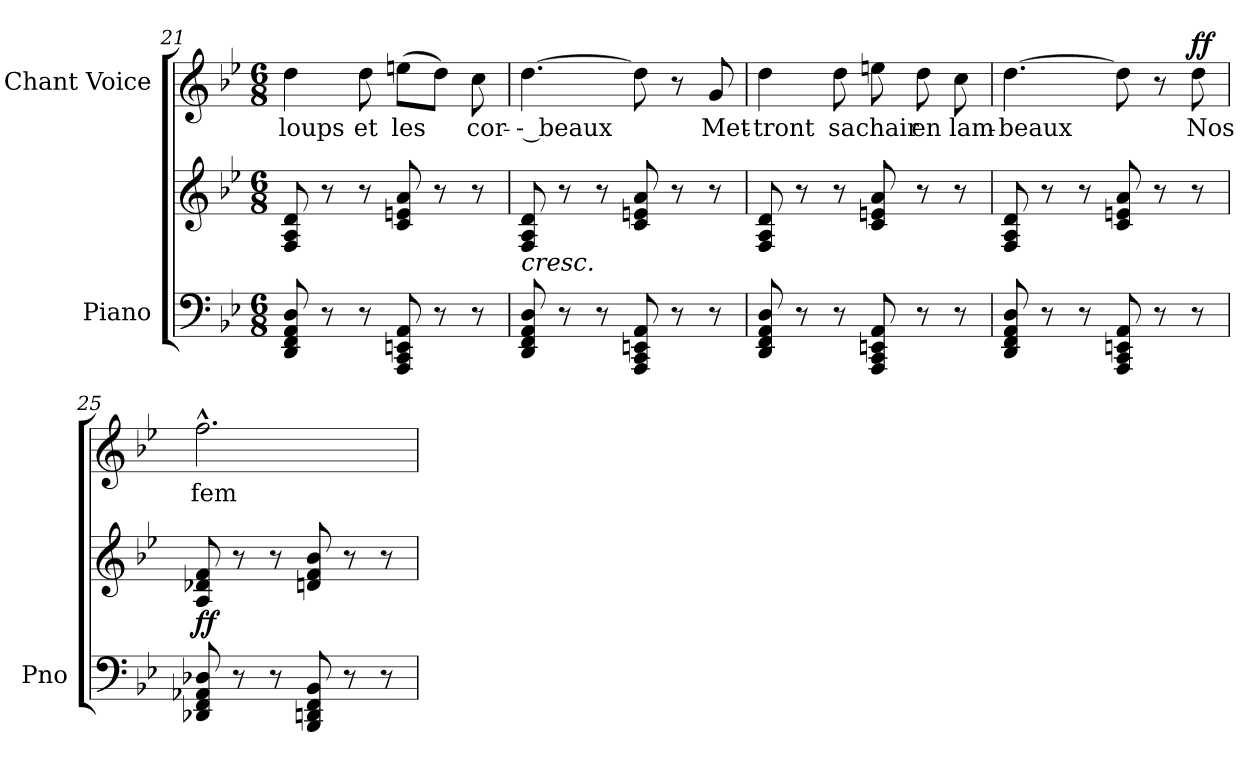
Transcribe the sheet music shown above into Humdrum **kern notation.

**kern	**kern	**dynam	**kern	**text	**dynam
*part2	*part2	*part2	*part1	*part1	*part1
*staff3	*staff2	*staff2/3	*staff1	*staff1	*staff1
*I"Piano	*	*	*I"Chant Voice	*	*
*I'Pno	*	*	*	*	*
*clefF4	*clefG2	*	*clefG2	*	*
*k[b-e-]	*k[b-e-]	*	*k[b-e-]	*	*
*M6/8	*M6/8	*	*M6/8	*	*
=21	=21	=21	=21	=21	=21
!	!	!	!	!LO:LY:b	!
8DD/ 8FF/ 8AA/ 8D/	8F/ 8A/ 8d/	.	4dd\	loups	.
8r	8r	.	.	.	.
!	!	!	!	!LO:LY:b	!
8r	8r	.	8dd\	et	.
!	!	!	!	!LO:LY:b	!
8AAA/ 8CC/ 8EEn/ 8AA/	8c/ 8en/ 8a/	.	(8een\L	les	.
8r	8r	.	8dd\J)	.	.
!	!	!	!	!LO:LY:b	!
8r	8r	.	8cc\	cor-	.
!!LO:LB:g=z
=22	=22	=22	=22	=22	=22
!	!LO:TX:b:i:t=cresc.	!	!	!	!
!	!	!	!	!LO:LY:b	!
8DD/ 8FF/ 8AA/ 8D/	8F/ 8A/ 8d/	.	[4.dd\	-- beaux	.
8r	8r	.	.	.	.
8r	8r	.	.	.	.
8AAA/ 8CC/ 8EEn/ 8AA/	8c/ 8en/ 8a/	.	8dd\]	.	.
8r	8r	.	8r	.	.
!	!	!	!	!LO:LY:b	!LO:DY:a
!	!	!	!	!	!LO:DY:n=1:a
8r	8r	.	8g/	Met-	other-dynamics f
=23	=23	=23	=23	=23	=23
!	!	!	!	!LO:LY:b	!
8DD/ 8FF/ 8AA/ 8D/	8F/ 8A/ 8d/	.	4dd\	-tront	.
8r	8r	.	.	.	.
!	!	!	!	!LO:LY:b	!
8r	8r	.	8dd\	sa	.
!	!	!	!	!LO:LY:b	!
8AAA/ 8CC/ 8EEn/ 8AA/	8c/ 8en/ 8a/	.	8een\	chair	.
!	!	!	!	!LO:LY:b	!
8r	8r	.	8dd\	en	.
!	!	!	!	!LO:LY:b	!
8r	8r	.	8cc\	lam-	.
=24	=24	=24	=24	=24	=24
!	!	!	!	!LO:LY:b	!
8DD/ 8FF/ 8AA/ 8D/	8F/ 8A/ 8d/	.	[4.dd\	-beaux	.
8r	8r	.	.	.	.
8r	8r	.	.	.	.
8AAA/ 8CC/ 8EEn/ 8AA/	8c/ 8en/ 8a/	.	8dd\]	.	.
8r	8r	.	8r	.	.
!	!	!	!	!LO:LY:b	!LO:DY:a
8r	8r	.	8dd\	Nos	ff
=25	=25	=25	=25	=25	=25
!	!	!LO:DY:b	!	!LO:LY:b	!
8DD-X/ 8FF/ 8AA-X/ 8D-X/	8A/ 8d-X/ 8f/	ff	2.ff^^\	fem-	.
8r	8r	.	.	.	.
8r	8r	.	.	.	.
8BBB-/ 8DDn/ 8FF/ 8BB-/	8dn/ 8f/ 8b-/	.	.	.	.
8r	8r	.	.	.	.
8r	8r	.	.	.	.
=	=	=	=	=	=
*-	*-	*-	*-	*-	*-
